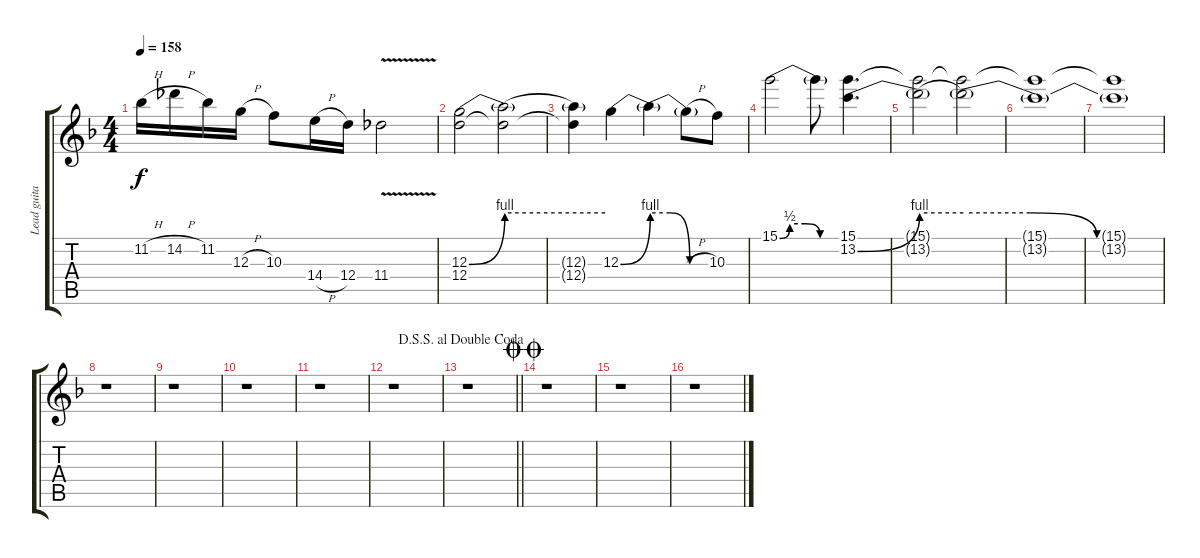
\track ("Lead guitar" "Lead guita") {instrument distortionguitar}
\staff {score tabs}
\tuning (E4 B3 G3 D3 A2 E2) {hide}
\ts (4 4)
\tempo 158
\clef g2
\ks f
11.2{h}.16{dy f} 14.2{h}.16 11.2.16 12.3{h}.16 10.3.8 14.4{h}.16 12.4.16 11.4{v}.2 |
(12.3{be (bend 0 0 60 4)} 12.4).2 (12.3{be (hold 0 4 60 4) t} 12.4{t}).2 |
(12.3{t} 12.4{t}).4 12.3{be (bend 0 0 60 4)}.4 12.3{be (custom 0 4 20 4 40 0 60 0) t}.4 12.3{h t}.8 10.3.8 |
15.1{be (custom 0 0 10 2 25 2 40 0 60 0)}.2 15.1{t}.8 (15.1 13.2{be (bend 0 0 60 4)}).4{d} |
(15.1{t} 13.2{be (hold 0 4 60 4) t}).2 (15.1{t} 13.2{be (custom 0 4 20 4 40 0 60 0) t}).2 |
(15.1{t} 13.2{t}).1 |
(15.1{t} 13.2{t}).1 |
r.1 |
r.1 |
r.1 |
r.1 |
r.1 |
\jump dalsegnosegnoaldoublecoda
\barLineRight lightlight
r.1 |
\jump doublecoda
r.1 |
r.1 |
r.1
